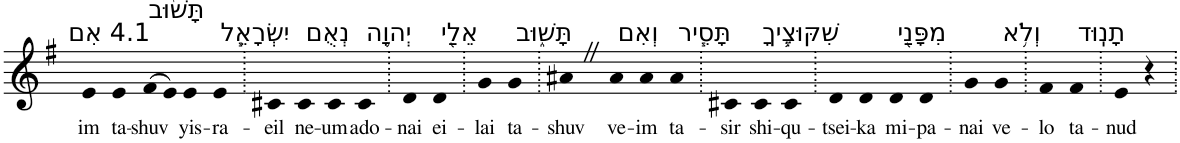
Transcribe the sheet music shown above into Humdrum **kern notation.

**kern	**text
*part1	*part1
*staff1	*staff1
*I"Piano	*
*I'Pno	*
*clefG2	*
*k[f#]	*
*G:	*
=1	=1
!LO:TX:a:t=4.1 אִם	!
!	!LO:LY:b
4e	im
!LO:TX:a:t=תָּשׁ֨וּב	!
!	!LO:LY:b
4e	ta-
!	!LO:LY:b
(>8f#	-shuv
8e)	.
!LO:TX:a:t=יִשְׂרָאֵ֧ל	!
!	!LO:LY:b
4e	yis-
!	!LO:LY:b
4e	-ra-
=2.	=2.
!	!LO:LY:b
4c#X	-eil
!LO:TX:a:t=נְאֻם	!
!	!LO:LY:b
4c#	ne-
!	!LO:LY:b
4c#	-um
!LO:TX:a:t=יְהוָ֛ה	!
!	!LO:LY:b
4c#	ado-
=3.	=3.
!	!LO:LY:b
4d	-nai
!LO:TX:a:t=אֵלַ֖י	!
!	!LO:LY:b
4d	ei-
=4.	=4.
!	!LO:LY:b
4g	-lai
!LO:TX:a:t=תָּשׁ֑וּב	!
!	!LO:LY:b
4g	ta-
=5.	=5.
!	!LO:LY:b
4a#XZ	-shuv
!LO:TX:a:t=וְאִם	!
!	!LO:LY:b
4a#	ve-
!	!LO:LY:b
4a#	-im
!LO:TX:a:t=תָּסִ֧יר	!
!	!LO:LY:b
4a#	ta-
=6.	=6.
!	!LO:LY:b
4c#X	-sir
!LO:TX:a:t=שִׁקּוּצֶ֛יךָ	!
!	!LO:LY:b
4c#	shi-
!	!LO:LY:b
4c#	-qu-
=7.	=7.
!	!LO:LY:b
4d	-tsei-
!	!LO:LY:b
4d	-ka
!LO:TX:a:t=מִפָּנַ֖י	!
!	!LO:LY:b
4d	mi-
!	!LO:LY:b
4d	-pa-
=8.	=8.
!	!LO:LY:b
4g	-nai
!LO:TX:a:t=וְלֹ֥א	!
!	!LO:LY:b
4g	ve-
=9.	=9.
!	!LO:LY:b
4f#	-lo
!LO:TX:a:t=תָנֽוּד	!
!	!LO:LY:b
4f#	ta-
=10.	=10.
!	!LO:LY:b
4e	-nud
4r	.
=.	=.
*-	*-
